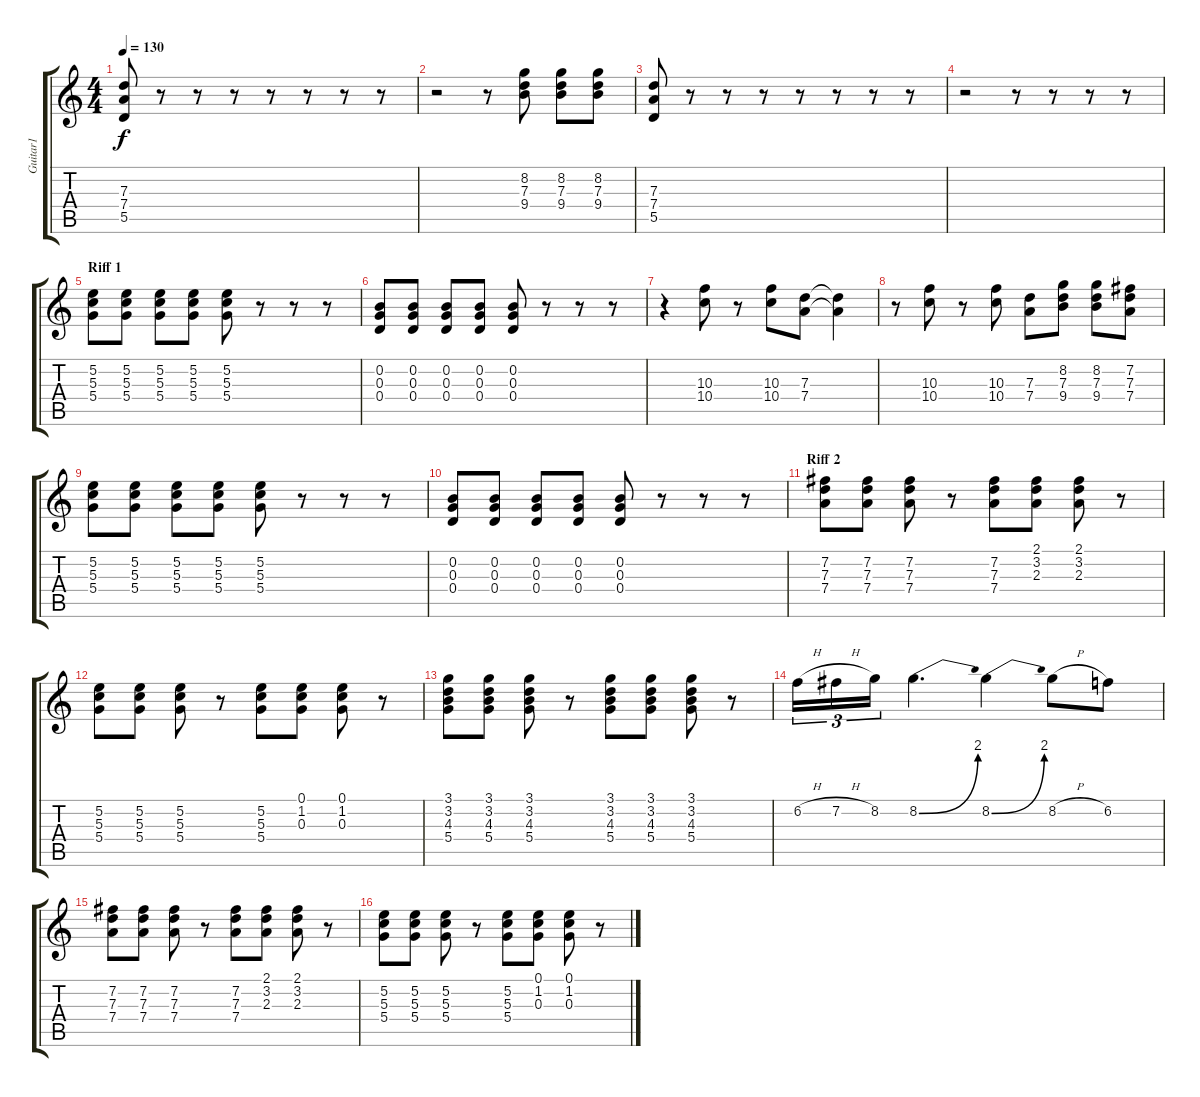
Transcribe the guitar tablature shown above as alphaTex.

\track ("Guitar1" "Guitar1") {instrument distortionguitar}
\staff {score tabs}
\tuning (E4 B3 G3 D3 A2 E2) {hide}
\ts (4 4)
\tempo 130
\clef g2
\ks c
(7.3 7.4 5.5).8{dy f} r.8 r.8 r.8 r.8 r.8 r.8 r.8 |
r.2 r.8 (8.2 7.3 9.4).8 (8.2 7.3 9.4).8 (8.2 7.3 9.4).8 |
(7.3 7.4 5.5).8 r.8 r.8 r.8 r.8 r.8 r.8 r.8 |
r.2 r.8 r.8 r.8 r.8 |
\section ("" "Riff 1")
(5.2 5.3 5.4).8 (5.2 5.3 5.4).8 (5.2 5.3 5.4).8 (5.2 5.3 5.4).8 (5.2 5.3 5.4).8 r.8 r.8 r.8 |
(0.2 0.3 0.4).8 (0.2 0.3 0.4).8 (0.2 0.3 0.4).8 (0.2 0.3 0.4).8 (0.2 0.3 0.4).8 r.8 r.8 r.8 |
r.4 (10.3 10.4).8 r.8 (10.3 10.4).8 (7.3 7.4).8 (7.3{t} 7.4{t}).4 |
r.8 (10.3 10.4).8 r.8 (10.3 10.4).8 (7.3 7.4).8 (8.2 7.3 9.4).8 (8.2 7.3 9.4).8 (7.2 7.3 7.4).8 |
(5.2 5.3 5.4).8 (5.2 5.3 5.4).8 (5.2 5.3 5.4).8 (5.2 5.3 5.4).8 (5.2 5.3 5.4).8 r.8 r.8 r.8 |
(0.2 0.3 0.4).8 (0.2 0.3 0.4).8 (0.2 0.3 0.4).8 (0.2 0.3 0.4).8 (0.2 0.3 0.4).8 r.8 r.8 r.8 |
\section ("" "Riff 2")
(7.2 7.3 7.4).8 (7.2 7.3 7.4).8 (7.2 7.3 7.4).8 r.8 (7.2 7.3 7.4).8 (2.1 3.2 2.3).8 (2.1 3.2 2.3).8 r.8 |
(5.2 5.3 5.4).8 (5.2 5.3 5.4).8 (5.2 5.3 5.4).8 r.8 (5.2 5.3 5.4).8 (0.1 1.2 0.3).8 (0.1 1.2 0.3).8 r.8 |
(3.1 3.2 4.3 5.4).8 (3.1 3.2 4.3 5.4).8 (3.1 3.2 4.3 5.4).8 r.8 (3.1 3.2 4.3 5.4).8 (3.1 3.2 4.3 5.4).8 (3.1 3.2 4.3 5.4).8 r.8 |
6.2{h}.16{tu (3 2)} 7.2{h}.16{tu (3 2)} 8.2.16{tu (3 2)} 8.2{be (bend 0 0 60 8)}.4{d} 8.2{be (bend 0 0 60 8)}.4 8.2{h}.8 6.2.8 |
(7.2 7.3 7.4).8 (7.2 7.3 7.4).8 (7.2 7.3 7.4).8 r.8 (7.2 7.3 7.4).8 (2.1 3.2 2.3).8 (2.1 3.2 2.3).8 r.8 |
(5.2 5.3 5.4).8 (5.2 5.3 5.4).8 (5.2 5.3 5.4).8 r.8 (5.2 5.3 5.4).8 (0.1 1.2 0.3).8 (0.1 1.2 0.3).8 r.8
